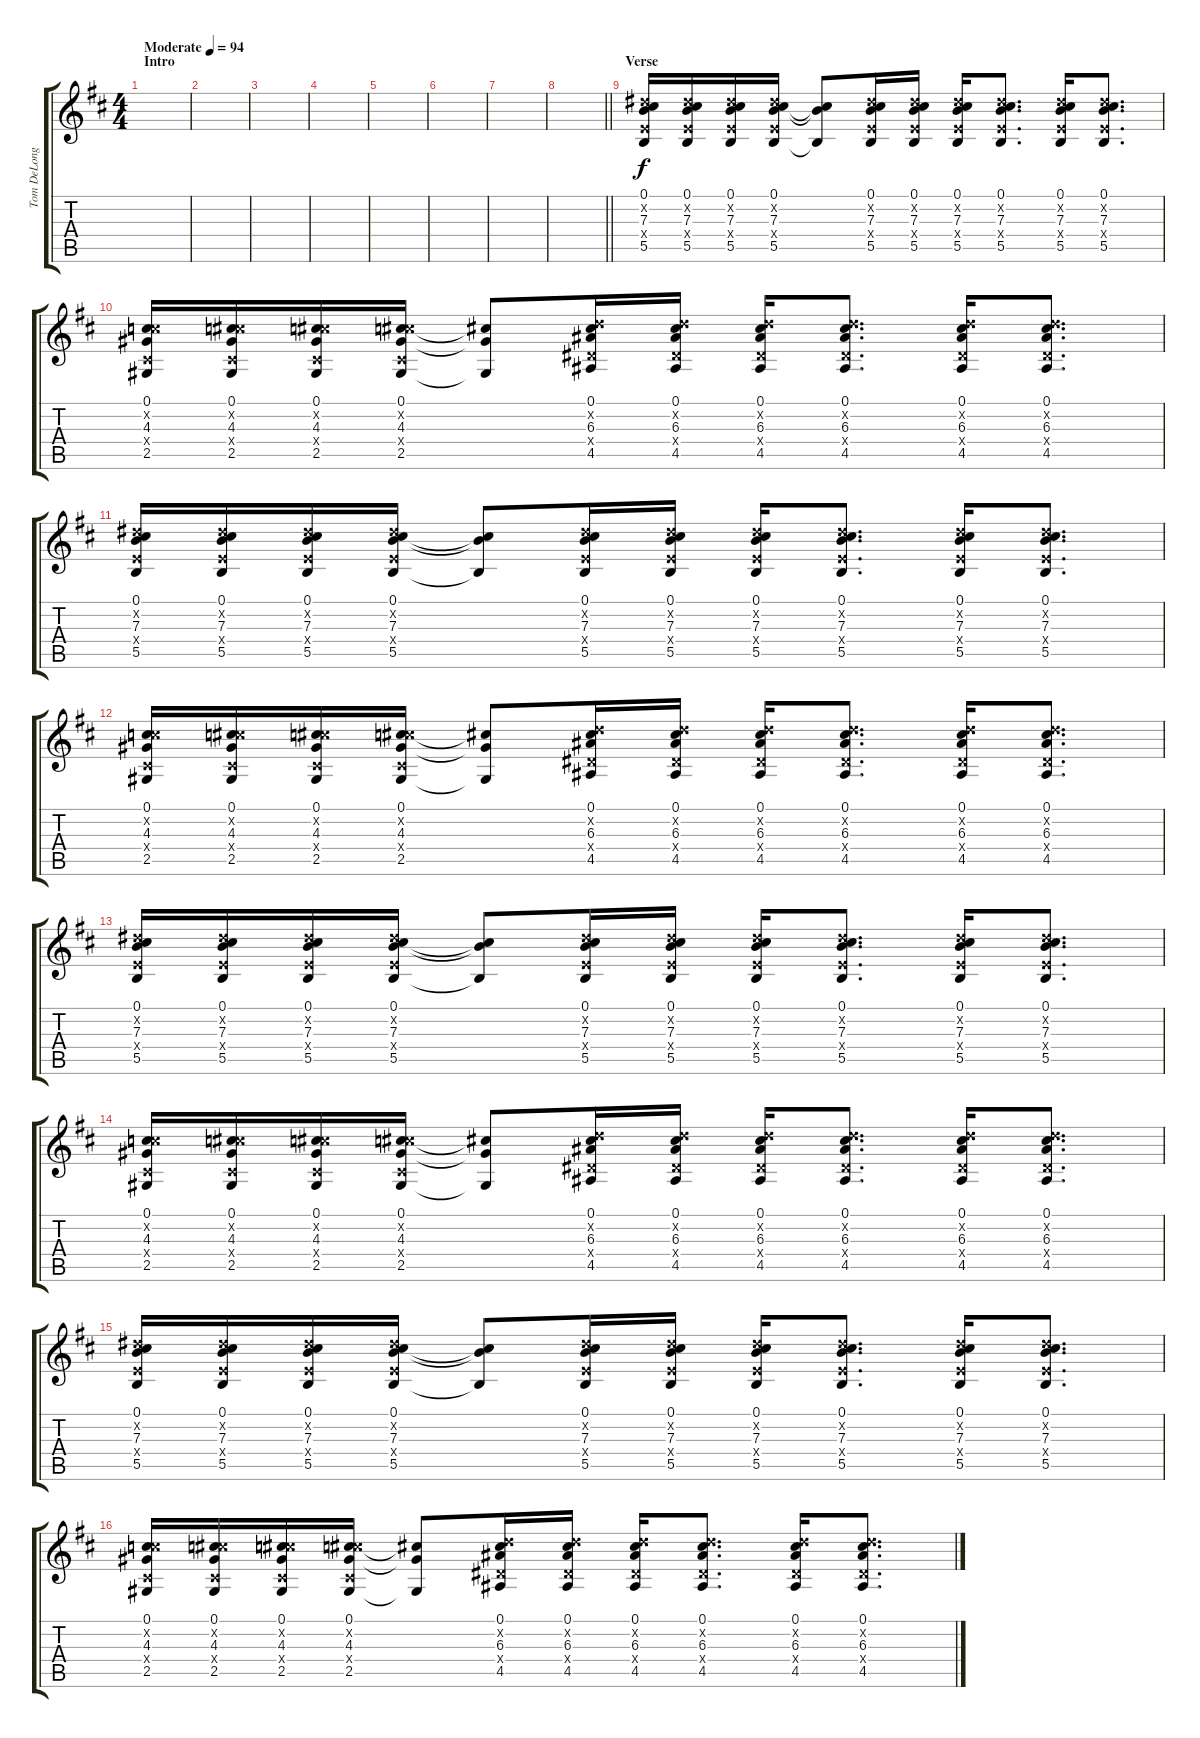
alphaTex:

\track ("Tom DeLonge 3" "Tom DeLong") {instrument electricguitarclean}
\staff {score tabs}
\tuning (Db4 Ab3 E3 B2 Gb2 Db2) {hide}
\ts (4 4)
\section ("" "Intro")
\tempo (94 "Moderate")
\clef g2
\ks d
|
|
|
|
|
|
|
\barLineRight lightlight
|
\section ("" "Verse")
(0.1 7.2{x} 7.3 5.4{x} 5.5).16 (0.1 7.2{x} 7.3 5.4{x} 5.5).16 (0.1 7.2{x} 7.3 5.4{x} 5.5).16 (0.1 7.2{x} 7.3 5.4{x} 5.5).16 (0.1{t} 7.3{t} 5.5{t}).8 (0.1 7.2{x} 7.3 5.4{x} 5.5).16 (0.1 7.2{x} 7.3 5.4{x} 5.5).16 (0.1 7.2{x} 7.3 5.4{x} 5.5).16 (0.1 7.2{x} 7.3 5.4{x} 5.5).8{d} (0.1 7.2{x} 7.3 5.4{x} 5.5).16 (0.1 7.2{x} 7.3 5.4{x} 5.5).8{d} |
(0.1 4.2{x} 4.3 2.4{x} 2.5).16 (0.1 4.2{x} 4.3 2.4{x} 2.5).16 (0.1 4.2{x} 4.3 2.4{x} 2.5).16 (0.1 4.2{x} 4.3 2.4{x} 2.5).16 (0.1{t} 4.3{t} 2.5{t}).8 (0.1 6.2{x} 6.3 4.4{x} 4.5).16 (0.1 6.2{x} 6.3 4.4{x} 4.5).16 (0.1 6.2{x} 6.3 4.4{x} 4.5).16 (0.1 6.2{x} 6.3 4.4{x} 4.5).8{d} (0.1 6.2{x} 6.3 4.4{x} 4.5).16 (0.1 6.2{x} 6.3 4.4{x} 4.5).8{d} |
(0.1 7.2{x} 7.3 5.4{x} 5.5).16 (0.1 7.2{x} 7.3 5.4{x} 5.5).16 (0.1 7.2{x} 7.3 5.4{x} 5.5).16 (0.1 7.2{x} 7.3 5.4{x} 5.5).16 (0.1{t} 7.3{t} 5.5{t}).8 (0.1 7.2{x} 7.3 5.4{x} 5.5).16 (0.1 7.2{x} 7.3 5.4{x} 5.5).16 (0.1 7.2{x} 7.3 5.4{x} 5.5).16 (0.1 7.2{x} 7.3 5.4{x} 5.5).8{d} (0.1 7.2{x} 7.3 5.4{x} 5.5).16 (0.1 7.2{x} 7.3 5.4{x} 5.5).8{d} |
(0.1 4.2{x} 4.3 2.4{x} 2.5).16 (0.1 4.2{x} 4.3 2.4{x} 2.5).16 (0.1 4.2{x} 4.3 2.4{x} 2.5).16 (0.1 4.2{x} 4.3 2.4{x} 2.5).16 (0.1{t} 4.3{t} 2.5{t}).8 (0.1 6.2{x} 6.3 4.4{x} 4.5).16 (0.1 6.2{x} 6.3 4.4{x} 4.5).16 (0.1 6.2{x} 6.3 4.4{x} 4.5).16 (0.1 6.2{x} 6.3 4.4{x} 4.5).8{d} (0.1 6.2{x} 6.3 4.4{x} 4.5).16 (0.1 6.2{x} 6.3 4.4{x} 4.5).8{d} |
(0.1 7.2{x} 7.3 5.4{x} 5.5).16 (0.1 7.2{x} 7.3 5.4{x} 5.5).16 (0.1 7.2{x} 7.3 5.4{x} 5.5).16 (0.1 7.2{x} 7.3 5.4{x} 5.5).16 (0.1{t} 7.3{t} 5.5{t}).8 (0.1 7.2{x} 7.3 5.4{x} 5.5).16 (0.1 7.2{x} 7.3 5.4{x} 5.5).16 (0.1 7.2{x} 7.3 5.4{x} 5.5).16 (0.1 7.2{x} 7.3 5.4{x} 5.5).8{d} (0.1 7.2{x} 7.3 5.4{x} 5.5).16 (0.1 7.2{x} 7.3 5.4{x} 5.5).8{d} |
(0.1 4.2{x} 4.3 2.4{x} 2.5).16 (0.1 4.2{x} 4.3 2.4{x} 2.5).16 (0.1 4.2{x} 4.3 2.4{x} 2.5).16 (0.1 4.2{x} 4.3 2.4{x} 2.5).16 (0.1{t} 4.3{t} 2.5{t}).8 (0.1 6.2{x} 6.3 4.4{x} 4.5).16 (0.1 6.2{x} 6.3 4.4{x} 4.5).16 (0.1 6.2{x} 6.3 4.4{x} 4.5).16 (0.1 6.2{x} 6.3 4.4{x} 4.5).8{d} (0.1 6.2{x} 6.3 4.4{x} 4.5).16 (0.1 6.2{x} 6.3 4.4{x} 4.5).8{d} |
(0.1 7.2{x} 7.3 5.4{x} 5.5).16 (0.1 7.2{x} 7.3 5.4{x} 5.5).16 (0.1 7.2{x} 7.3 5.4{x} 5.5).16 (0.1 7.2{x} 7.3 5.4{x} 5.5).16 (0.1{t} 7.3{t} 5.5{t}).8 (0.1 7.2{x} 7.3 5.4{x} 5.5).16 (0.1 7.2{x} 7.3 5.4{x} 5.5).16 (0.1 7.2{x} 7.3 5.4{x} 5.5).16 (0.1 7.2{x} 7.3 5.4{x} 5.5).8{d} (0.1 7.2{x} 7.3 5.4{x} 5.5).16 (0.1 7.2{x} 7.3 5.4{x} 5.5).8{d} |
(0.1 4.2{x} 4.3 2.4{x} 2.5).16 (0.1 4.2{x} 4.3 2.4{x} 2.5).16 (0.1 4.2{x} 4.3 2.4{x} 2.5).16 (0.1 4.2{x} 4.3 2.4{x} 2.5).16 (0.1{t} 4.3{t} 2.5{t}).8 (0.1 6.2{x} 6.3 4.4{x} 4.5).16 (0.1 6.2{x} 6.3 4.4{x} 4.5).16 (0.1 6.2{x} 6.3 4.4{x} 4.5).16 (0.1 6.2{x} 6.3 4.4{x} 4.5).8{d} (0.1 6.2{x} 6.3 4.4{x} 4.5).16 (0.1 6.2{x} 6.3 4.4{x} 4.5).8{d}
